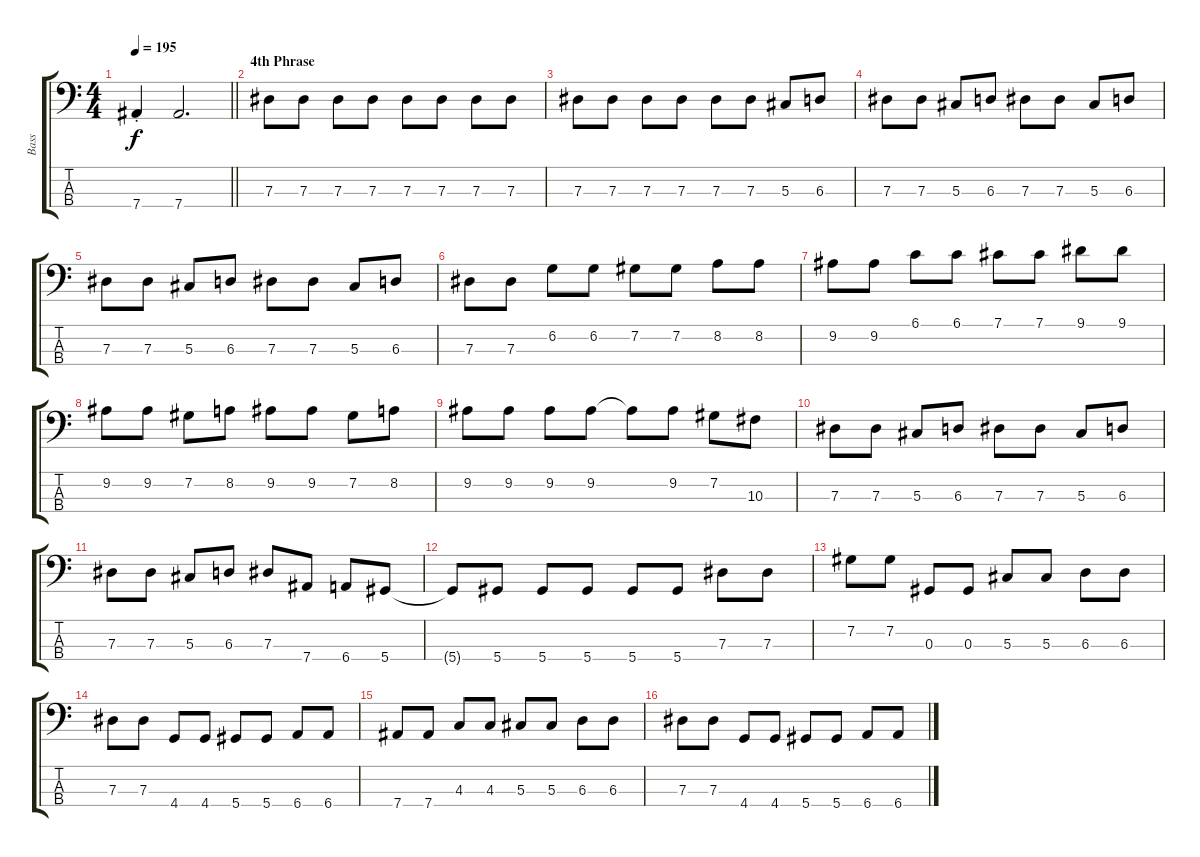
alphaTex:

\track ("Bass" "Bass") {instrument electricbassfinger}
\staff {score tabs}
\tuning (Gb2 Db2 Ab1 Eb1) {hide}
\ts (4 4)
\tempo 195
\clef f4
\barLineRight lightlight
\ks c
7.4{st}.4{dy f} 7.4.2{d} |
\section ("" "4th Phrase")
7.3.8 7.3.8 7.3.8 7.3.8 7.3.8 7.3.8 7.3.8 7.3.8 |
7.3.8 7.3.8 7.3.8 7.3.8 7.3.8 7.3.8 5.3.8 6.3.8 |
7.3.8 7.3.8 5.3.8 6.3.8 7.3.8 7.3.8 5.3.8 6.3.8 |
7.3.8 7.3.8 5.3.8 6.3.8 7.3.8 7.3.8 5.3.8 6.3.8 |
7.3.8 7.3.8 6.2.8 6.2.8 7.2.8 7.2.8 8.2.8 8.2.8 |
9.2.8 9.2.8 6.1.8 6.1.8 7.1.8 7.1.8 9.1.8 9.1.8 |
9.2.8 9.2.8 7.2.8 8.2.8 9.2.8 9.2.8 7.2.8 8.2.8 |
9.2.8 9.2.8 9.2.8 9.2.8 9.2{t}.8 9.2.8 7.2.8 10.3.8 |
7.3.8 7.3.8 5.3.8 6.3.8 7.3.8 7.3.8 5.3.8 6.3.8 |
7.3.8 7.3.8 5.3.8 6.3.8 7.3.8 7.4.8 6.4.8 5.4.8 |
5.4{t}.8 5.4.8 5.4.8 5.4.8 5.4.8 5.4.8 7.3.8 7.3.8 |
7.2.8 7.2.8 0.3.8 0.3.8 5.3.8 5.3.8 6.3.8 6.3.8 |
7.3.8 7.3.8 4.4.8 4.4.8 5.4.8 5.4.8 6.4.8 6.4.8 |
7.4.8 7.4.8 4.3.8 4.3.8 5.3.8 5.3.8 6.3.8 6.3.8 |
7.3.8 7.3.8 4.4.8 4.4.8 5.4.8 5.4.8 6.4.8 6.4.8
